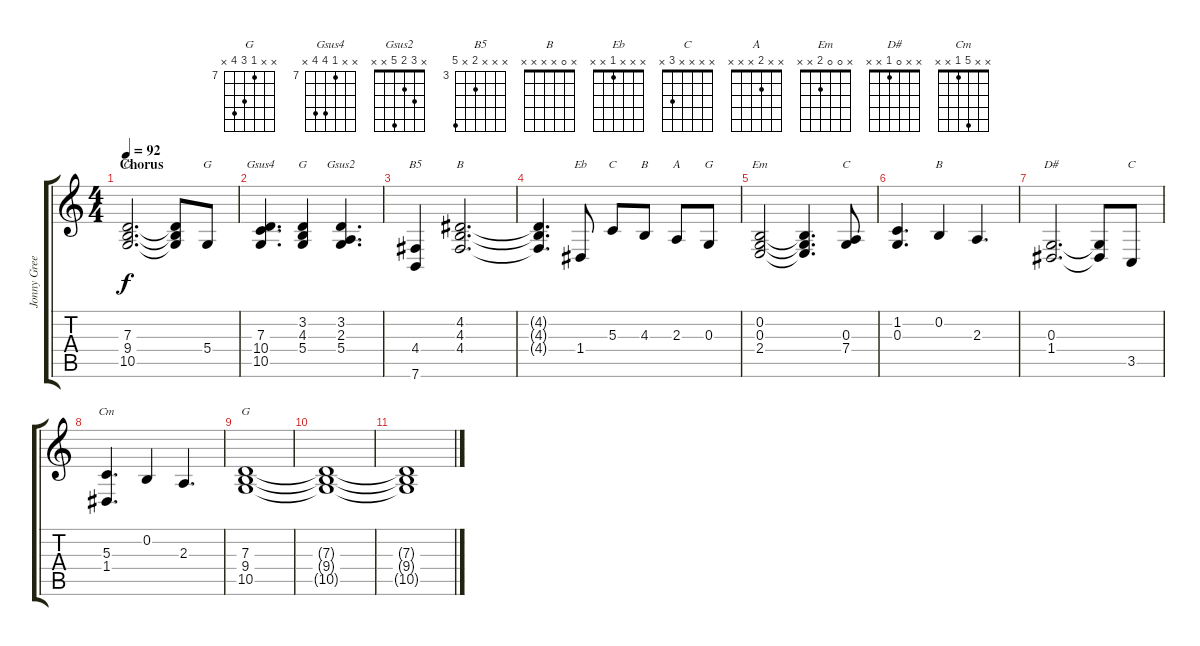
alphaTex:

\track ("Jonny Greenwood-Piano" "Jonny Gree") {instrument acousticgrandpiano}
\staff {score tabs}
\tuning (E4 B3 G3 D3 A2 E2) {hide}
\chord ("G" x x 7 9 10 x) {firstfret 6}
\chord ("G" x x x 5 x x)
\chord ("Gsus4" x x 7 10 10 x) {firstfret 7}
\chord ("G" x 3 4 5 x x)
\chord ("Gsus2" x 3 2 5 x x)
\chord ("B5" x x x 4 x 7) {firstfret 3}
\chord ("B" x 4 4 4 x x)
\chord ("Eb" x x x 1 x x)
\chord ("C" x x 5 x x x)
\chord ("B" x x 4 x x x)
\chord ("A" x x 2 x x x)
\chord ("G" x x 0 x x x)
\chord ("Em" x 0 0 2 x x)
\chord ("C" x 1 0 x x x)
\chord ("B" x 0 x x x x)
\chord ("D#" x x 0 1 x x)
\chord ("C" x x x x 3 x)
\chord ("Cm" x x 5 1 x x)
\chord ("G" x x 7 9 10 x) {firstfret 7}
\ts (4 4)
\section ("" "Chorus")
\tempo 92
\clef g2
\ks c
(7.3 9.4 10.5).2{d ch "G" dy f volume 16 instrument acousticgrandpiano} (7.3{t} 9.4{t} 10.5{t}).8 5.4.8{ch "G"} |
(7.3 10.4 10.5).4{d ch "Gsus4"} (3.2 4.3 5.4).4{ch "G"} (3.2 2.3 5.4).4{d ch "Gsus2"} |
(4.4 7.6).4{ch "B5"} (4.2 4.3 4.4).2{d ch "B"} |
(4.2{t} 4.3{t} 4.4{t}).4{d} 1.4.8{ch "Eb"} 5.3.8{ch "C"} 4.3.8{ch "B"} 2.3.8{ch "A"} 0.3.8{ch "G"} |
(0.2 0.3 2.4).2{ch "Em"} (0.2{t} 0.3{t} 2.4{t}).4{d} (0.3 7.4).8{ch "C"} |
(1.2 0.3).4{d} 0.2.4{ch "B"} 2.3.4{d} |
(0.3 1.4).2{d ch "D#"} (0.3{t} 1.4{t}).8 3.5.8{ch "C"} |
(5.3 1.4).4{d ch "Cm"} 0.2.4 2.3.4{d} |
(7.3 9.4 10.5).1{ch "G"} |
(7.3{t} 9.4{t} 10.5{t}).1 |
(7.3{t} 9.4{t} 10.5{t}).1
